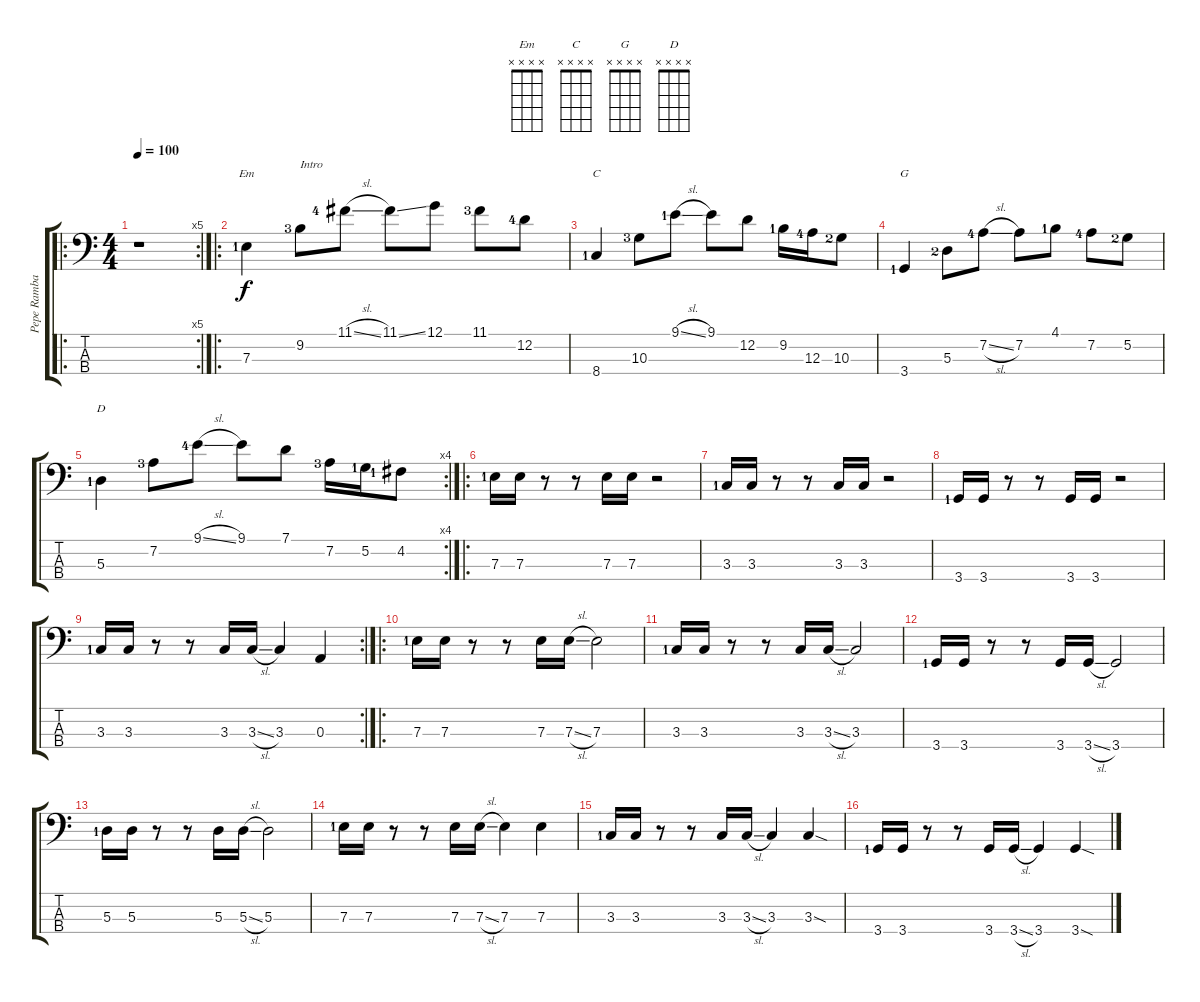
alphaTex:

\track ("Pepe Rambao" "Pepe Ramba") {instrument electricbassfinger}
\staff {score tabs}
\tuning (G2 D2 A1 E1) {hide}
\chord ("Em" x x x x)
\chord ("C" x x x x)
\chord ("G" x x x x)
\chord ("D" x x x x)
\ro
\rc 5
\ts (4 4)
\tempo 100
\clef f4
\ks c
r.1{dy f instrument electricbassfinger} |
\ro
7.3{lf 2}.4{ch "Em"} 9.2{lf 4}.8{txt "Intro"} 11.1{sl lf 5}.8 11.1{ss}.8 12.1.8 11.1{lf 4}.8 12.2{lf 5}.8 |
8.4{lf 2}.4{ch "C"} 10.3{lf 4}.8 9.1{sl lf 2}.8 9.1.8 12.2.8 9.2{lf 2}.16 12.3{lf 5}.16 10.3{lf 3}.8 |
3.4{lf 2}.4{ch "G"} 5.3{lf 3}.8 7.2{sl lf 5}.8 7.2.8 4.1{lf 2}.8 7.2{lf 5}.8 5.2{lf 3}.8 |
\rc 4
5.3{lf 2}.4{ch "D"} 7.2{lf 4}.8 9.1{sl lf 5}.8 9.1.8 7.1.8 7.2{lf 4}.16 5.2{lf 2}.16 4.2{lf 2}.8 |
\ro
7.3{lf 2}.16 7.3.16 r.8 r.8 7.3.16 7.3.16 r.2 |
3.3{lf 2}.16 3.3.16 r.8 r.8 3.3.16 3.3.16 r.2 |
3.4{lf 2}.16 3.4.16 r.8 r.8 3.4.16 3.4.16 r.2 |
\rc 2
3.3{lf 2}.16 3.3.16 r.8 r.8 3.3.16 3.3{sl}.16 3.3.4 0.3.4 |
\ro
7.3{lf 2}.16 7.3.16 r.8 r.8 7.3.16 7.3{sl}.16 7.3.2 |
3.3{lf 2}.16 3.3.16 r.8 r.8 3.3.16 3.3{sl}.16 3.3.2 |
3.4{lf 2}.16 3.4.16 r.8 r.8 3.4.16 3.4{sl}.16 3.4.2 |
5.3{lf 2}.16 5.3.16 r.8 r.8 5.3.16 5.3{sl}.16 5.3.2 |
7.3{lf 2}.16 7.3.16 r.8 r.8 7.3.16 7.3{sl}.16 7.3.4 7.3.4 |
3.3{lf 2}.16 3.3.16 r.8 r.8 3.3.16 3.3{sl}.16 3.3.4 3.3{sod}.4 |
3.4{lf 2}.16 3.4.16 r.8 r.8 3.4.16 3.4{sl}.16 3.4.4 3.4{sod}.4
